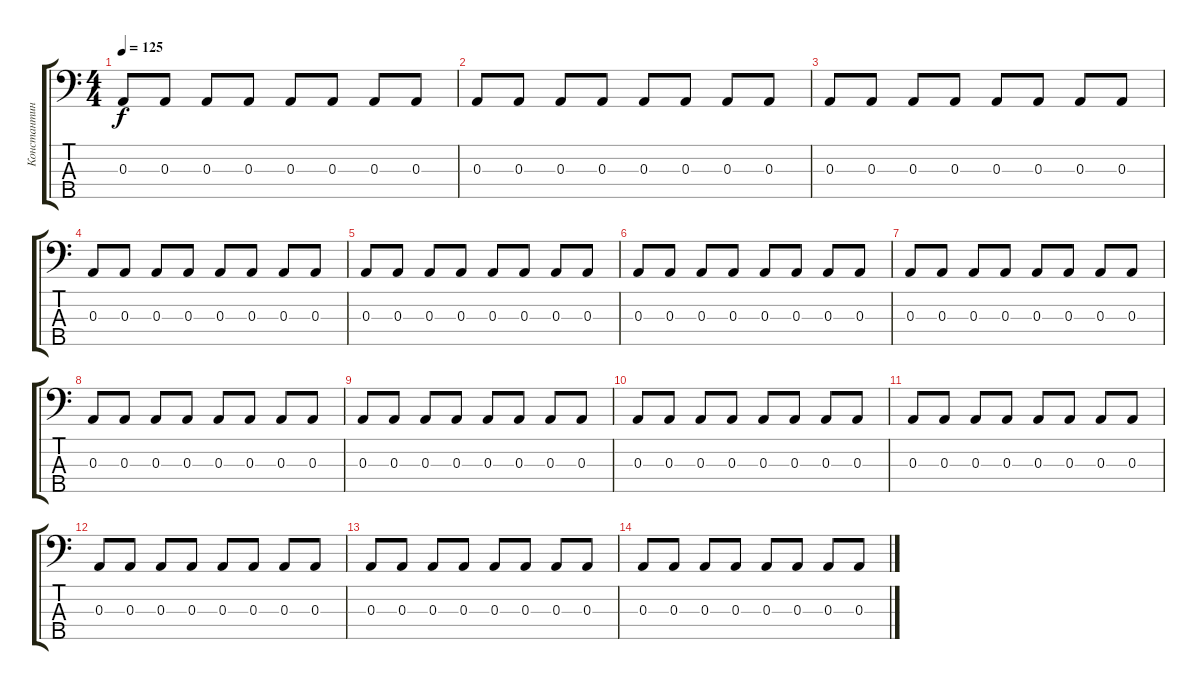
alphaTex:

\track ("Константин Бекрев" "Константин") {instrument electricbasspick}
\staff {score tabs}
\tuning (G2 D2 A1 E1 B0) {hide}
\ts (4 4)
\tempo 125
\clef f4
\ks c
0.3.8{dy f} 0.3.8 0.3.8 0.3.8 0.3.8 0.3.8 0.3.8 0.3.8 |
0.3.8 0.3.8 0.3.8 0.3.8 0.3.8 0.3.8 0.3.8 0.3.8 |
0.3.8 0.3.8 0.3.8 0.3.8 0.3.8 0.3.8 0.3.8 0.3.8 |
0.3.8 0.3.8 0.3.8 0.3.8 0.3.8 0.3.8 0.3.8 0.3.8 |
0.3.8 0.3.8 0.3.8 0.3.8 0.3.8 0.3.8 0.3.8 0.3.8 |
0.3.8 0.3.8 0.3.8 0.3.8 0.3.8 0.3.8 0.3.8 0.3.8 |
0.3.8 0.3.8 0.3.8 0.3.8 0.3.8 0.3.8 0.3.8 0.3.8 |
0.3.8 0.3.8 0.3.8 0.3.8 0.3.8 0.3.8 0.3.8 0.3.8 |
0.3.8 0.3.8 0.3.8 0.3.8 0.3.8 0.3.8 0.3.8 0.3.8 |
0.3.8 0.3.8 0.3.8 0.3.8 0.3.8 0.3.8 0.3.8 0.3.8 |
0.3.8 0.3.8 0.3.8 0.3.8 0.3.8 0.3.8 0.3.8 0.3.8 |
0.3.8 0.3.8 0.3.8 0.3.8 0.3.8 0.3.8 0.3.8 0.3.8 |
0.3.8 0.3.8 0.3.8 0.3.8 0.3.8 0.3.8 0.3.8 0.3.8 |
0.3.8 0.3.8 0.3.8 0.3.8 0.3.8 0.3.8 0.3.8 0.3.8
